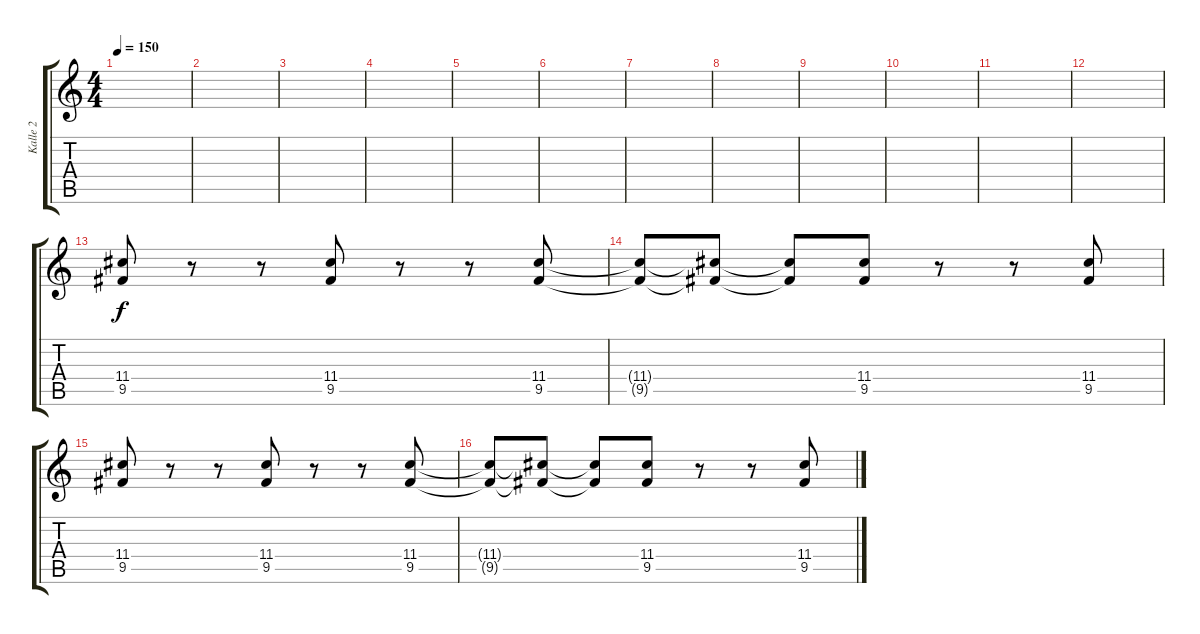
\track ("Kalle 2" "Kalle 2") {instrument distortionguitar}
\staff {score tabs}
\tuning (E4 B3 G3 D3 A2 E2) {hide}
\ts (4 4)
\tempo 150
\clef g2
\ks c
|
|
|
|
|
|
|
|
|
|
|
|
(11.4 9.5).8 r.8 r.8 (11.4 9.5).8 r.8 r.8 (11.4 9.5).8 |
(11.4{t} 9.5{t}).8 (11.4{t} 9.5{t}).8 (11.4{t} 9.5{t}).8 (11.4 9.5).8 r.8 r.8 (11.4 9.5).8 |
(11.4 9.5).8 r.8 r.8 (11.4 9.5).8 r.8 r.8 (11.4 9.5).8 |
(11.4{t} 9.5{t}).8 (11.4{t} 9.5{t}).8 (11.4{t} 9.5{t}).8 (11.4 9.5).8 r.8 r.8 (11.4 9.5).8
